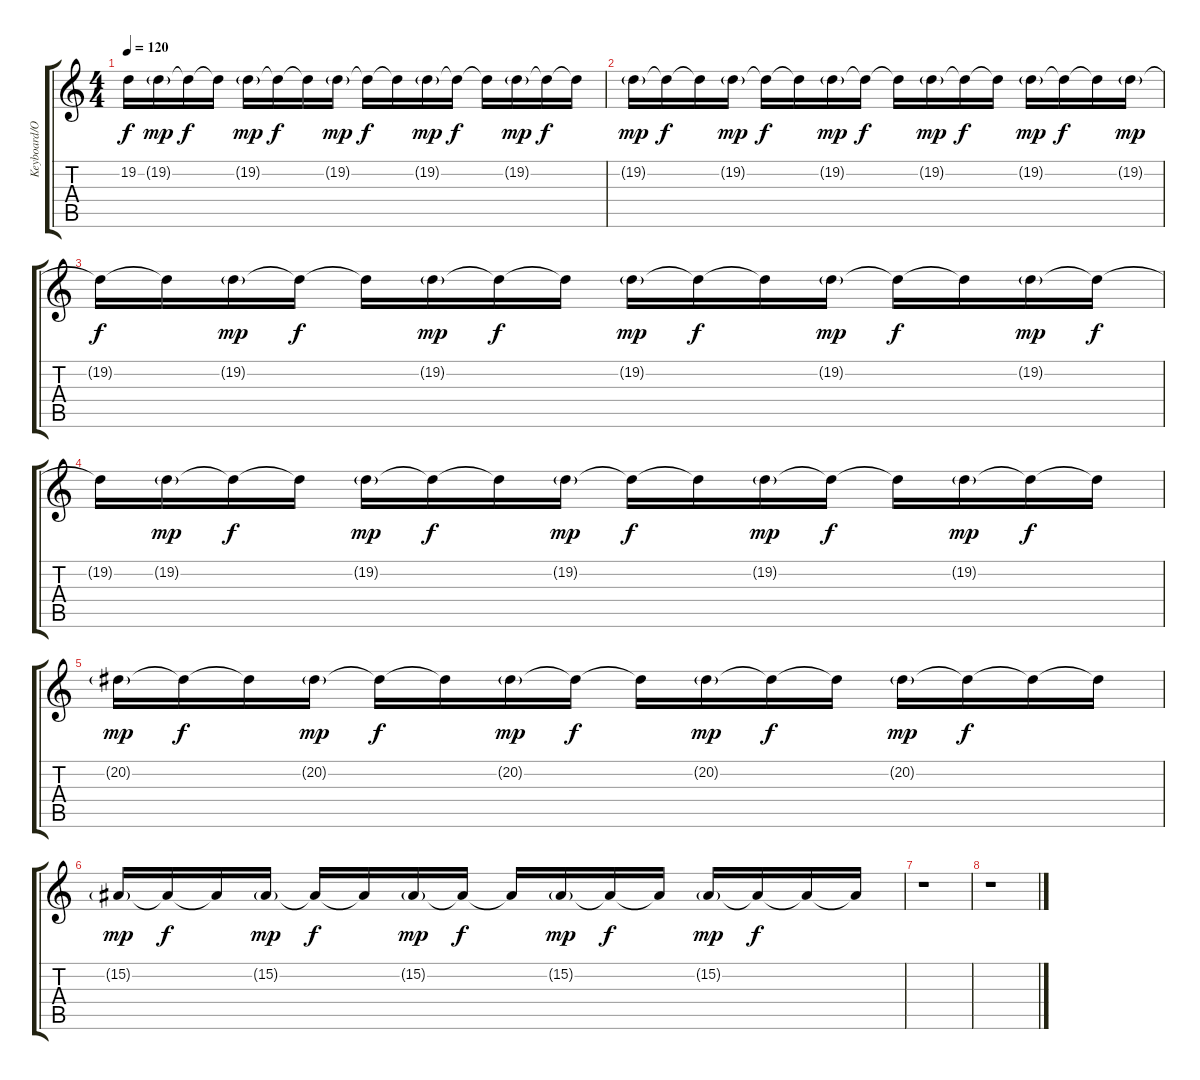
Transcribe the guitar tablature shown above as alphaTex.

\track ("Keyboard/Overdub" "Keyboard/O") {instrument acousticgrandpiano}
\staff {score tabs}
\tuning (C4 G3 Eb3 Bb2 F2 C2) {hide}
\ts (4 4)
\tempo 120
\clef g2
\ks c
19.2{t}.16{dy f} 19.2{g}.16{dy mp} 19.2{t}.16{dy f} 19.2{t}.16 19.2{g}.16{dy mp} 19.2{t}.16{dy f} 19.2{t}.16 19.2{g}.16{dy mp} 19.2{t}.16{dy f} 19.2{t}.16 19.2{g}.16{dy mp} 19.2{t}.16{dy f} 19.2{t}.16 19.2{g}.16{dy mp} 19.2{t}.16{dy f} 19.2{t}.16 |
19.2{g}.16{dy mp} 19.2{t}.16{dy f} 19.2{t}.16 19.2{g}.16{dy mp} 19.2{t}.16{dy f} 19.2{t}.16 19.2{g}.16{dy mp} 19.2{t}.16{dy f} 19.2{t}.16 19.2{g}.16{dy mp} 19.2{t}.16{dy f} 19.2{t}.16 19.2{g}.16{dy mp} 19.2{t}.16{dy f} 19.2{t}.16 19.2{g}.16{dy mp} |
19.2{t}.16{dy f} 19.2{t}.16 19.2{g}.16{dy mp} 19.2{t}.16{dy f} 19.2{t}.16 19.2{g}.16{dy mp} 19.2{t}.16{dy f} 19.2{t}.16 19.2{g}.16{dy mp} 19.2{t}.16{dy f} 19.2{t}.16 19.2{g}.16{dy mp} 19.2{t}.16{dy f} 19.2{t}.16 19.2{g}.16{dy mp} 19.2{t}.16{dy f} |
19.2{t}.16 19.2{g}.16{dy mp} 19.2{t}.16{dy f} 19.2{t}.16 19.2{g}.16{dy mp} 19.2{t}.16{dy f} 19.2{t}.16 19.2{g}.16{dy mp} 19.2{t}.16{dy f} 19.2{t}.16 19.2{g}.16{dy mp} 19.2{t}.16{dy f} 19.2{t}.16 19.2{g}.16{dy mp} 19.2{t}.16{dy f} 19.2{t}.16 |
20.2{g}.16{dy mp} 20.2{t}.16{dy f} 20.2{t}.16 20.2{g}.16{dy mp} 20.2{t}.16{dy f} 20.2{t}.16 20.2{g}.16{dy mp} 20.2{t}.16{dy f} 20.2{t}.16 20.2{g}.16{dy mp} 20.2{t}.16{dy f} 20.2{t}.16 20.2{g}.16{dy mp} 20.2{t}.16{dy f} 20.2{t}.16 20.2{t}.16 |
15.2{g}.16{dy mp} 15.2{t}.16{dy f} 15.2{t}.16 15.2{g}.16{dy mp} 15.2{t}.16{dy f} 15.2{t}.16 15.2{g}.16{dy mp} 15.2{t}.16{dy f} 15.2{t}.16 15.2{g}.16{dy mp} 15.2{t}.16{dy f} 15.2{t}.16 15.2{g}.16{dy mp} 15.2{t}.16{dy f} 15.2{t}.16 15.2{t}.16 |
\section ("" "")
r.1 |
r.1
